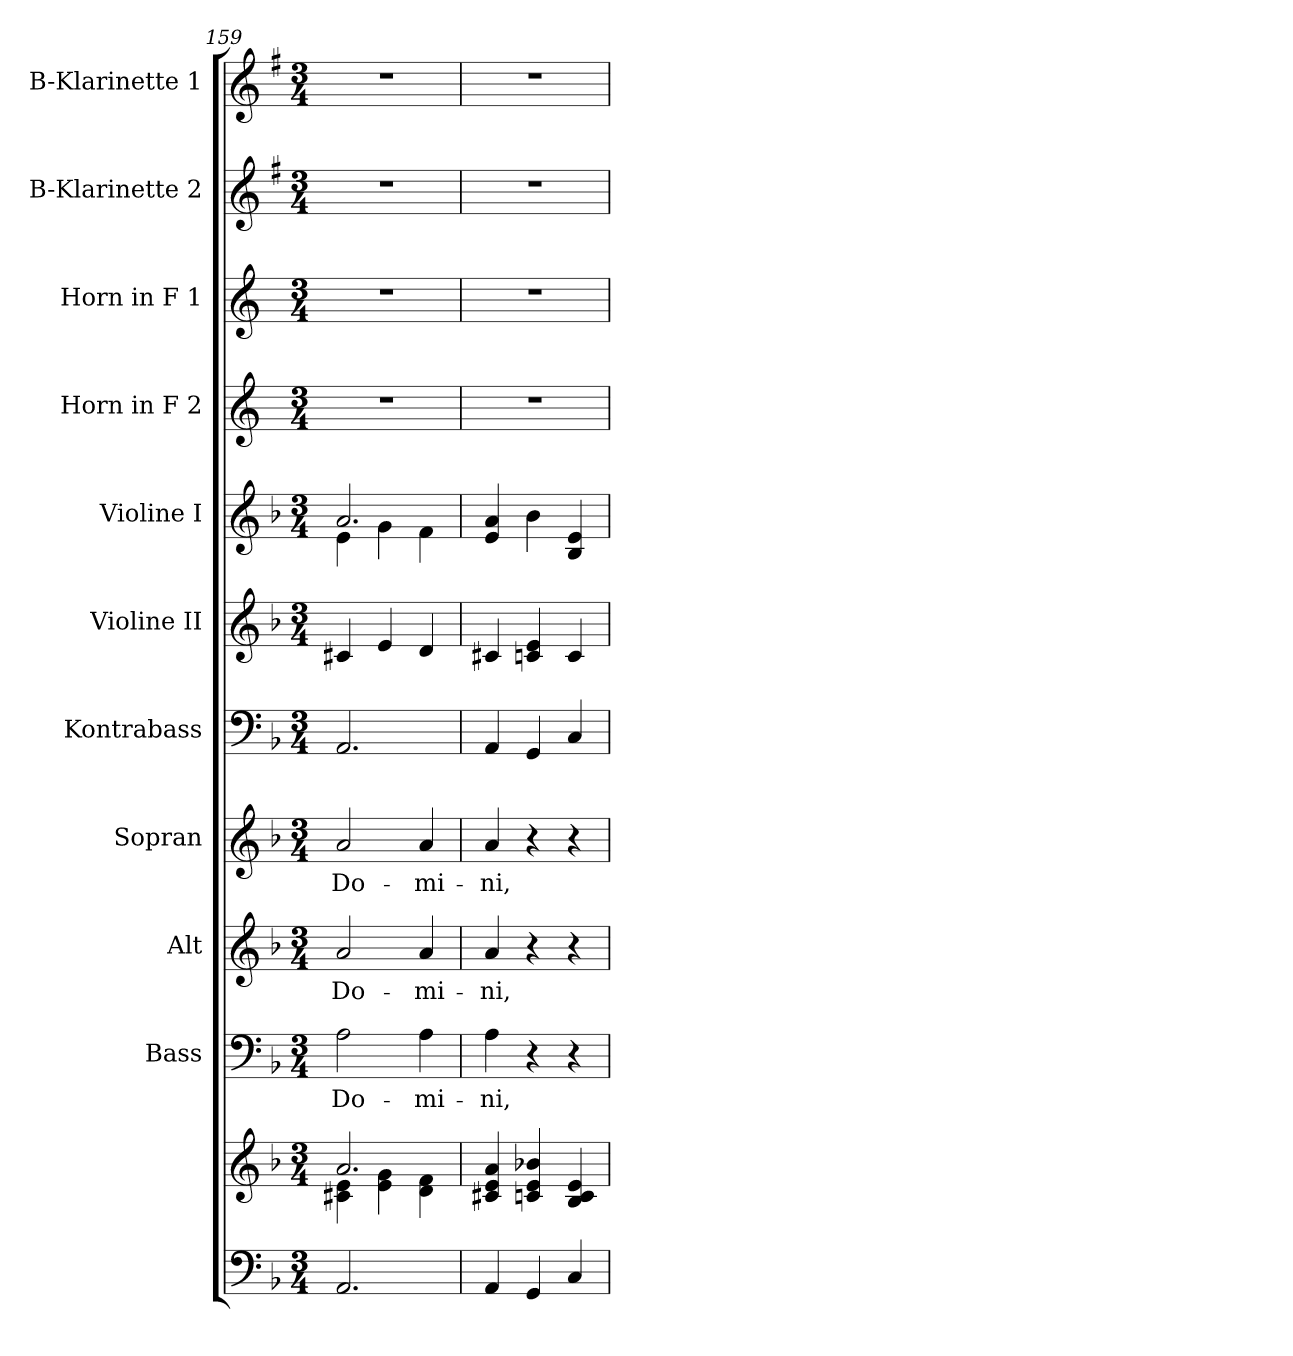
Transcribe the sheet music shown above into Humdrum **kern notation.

**kern	**kern	**kern	**text	**kern	**text	**kern	**text	**kern	**kern	**kern	**kern	**kern	**kern	**kern
*part11	*part11	*part10	*part10	*part9	*part9	*part8	*part8	*part7	*part6	*part5	*part4	*part3	*part2	*part1
*staff12	*staff11	*staff10	*staff10	*staff9	*staff9	*staff8	*staff8	*staff7	*staff6	*staff5	*staff4	*staff3	*staff2	*staff1
*	*	*I"Bass	*	*I"Alt	*	*I"Sopran	*	*I"Kontrabass	*I"Violine II	*I"Violine I	*I"Horn in F 2	*I"Horn in F 1	*I"B-Klarinette 2	*I"B-Klarinette 1
*	*	*I'B.	*	*I'A.	*	*I'S.	*	*I'Kb.	*I'Vl. II	*I'Vl. I	*	*	*I'B Kl. 2	*I'B Kl. 1
!!LO:PB:g=z
*clefF4	*clefG2	*clefF4	*	*clefG2	*	*clefG2	*	*clefF4	*clefG2	*clefG2	*clefG2	*clefG2	*clefG2	*clefG2
*	*	*	*	*	*	*	*	*ITrd7c12	*	*	*ITrd4c7	*ITrd4c7	*ITrd1c2	*ITrd1c2
*k[b-]	*k[b-]	*k[b-]	*	*k[b-]	*	*k[b-]	*	*k[b-]	*k[b-]	*k[b-]	*k[b-]	*k[b-]	*k[b-]	*k[b-]
*F:	*F:	*F:	*	*F:	*	*F:	*	*F:	*F:	*F:	*F:	*F:	*F:	*F:
*M3/4	*M3/4	*M3/4	*	*M3/4	*	*M3/4	*	*M3/4	*M3/4	*M3/4	*M3/4	*M3/4	*M3/4	*M3/4
=159	=159	=159	=159	=159	=159	=159	=159	=159	=159	=159	=159	=159	=159	=159
*	*^	*	*	*	*	*	*	*	*	*	*	*	*	*
!	!	!	!	!LO:LY:b	!	!LO:LY:b	!	!LO:LY:b	!	!	!	!	!	!	!
*	*	*	*	*	*	*	*	*	*	*	*^	*	*	*	*
2.AA/	2.a/	4c#X\ 4e\	2A\	Do-	2a/	Do-	2a/	Do-	2.AAA/	4c#X/	2.a/	4e\	2.r	2.r	2.r	2.r
.	.	4e\ 4g\	.	.	.	.	.	.	.	4e/	.	4g\	.	.	.	.
!	!	!	!	!LO:LY:b	!	!LO:LY:b	!	!LO:LY:b	!	!	!	!	!	!	!	!
.	.	4d\ 4f\	4A\	-mi-	4a/	-mi-	4a/	-mi-	.	4d/	.	4f\	.	.	.	.
=160	=160	=160	=160	=160	=160	=160	=160	=160	=160	=160	=160	=160	=160	=160	=160	=160
!	!	!	!	!LO:LY:b	!	!LO:LY:b	!	!LO:LY:b	!	!	!	!	!	!	!	!
*	*v	*v	*	*	*	*	*	*	*	*	*v	*v	*	*	*	*
4AA/	4c#X/ 4e/ 4a/	4A\	-ni,	4a/	-ni,	4a/	-ni,	4AAA/	4c#X/	4e/ 4a/	2.r	2.r	2.r	2.r
4GG/	4cn/ 4e/ 4b-X/	4r	.	4r	.	4r	.	4GGG/	4cn/ 4e/	4b-\	.	.	.	.
4C/	4B-/ 4c/ 4e/	4r	.	4r	.	4r	.	4CC/	4c/	4B-/ 4e/	.	.	.	.
=	=	=	=	=	=	=	=	=	=	=	=	=	=	=
*-	*-	*-	*-	*-	*-	*-	*-	*-	*-	*-	*-	*-	*-	*-
